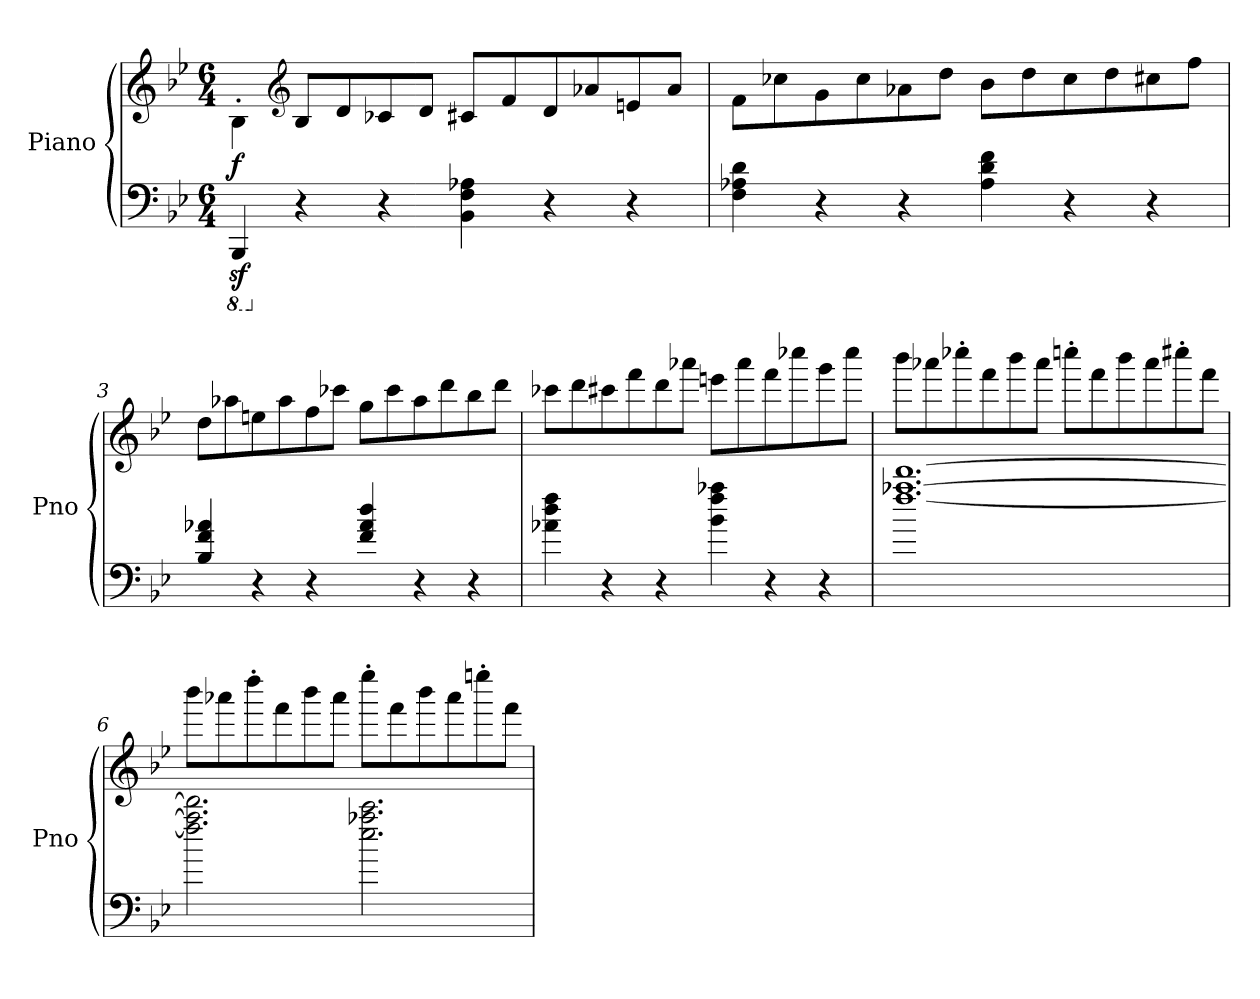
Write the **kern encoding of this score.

**kern	**kern	**dynam
*part1	*part1	*part1
*staff2	*staff1	*staff1/2
*I"Piano	*	*
*I'Pno	*	*
*clefF4	*clefG2	*
*k[b-e-]	*k[b-e-]	*
*M6/4	*M6/4	*
*8ba	*	*
=1	=1	=1
!	!	!LO:DY:b
4BBBB-z</	4B-'\	f
*	*clefG2	*
*X8ba	*	*
4r	8B-/L	.
.	8d/	.
4r	8c-X/	.
.	8d/J	.
4BB-\ 4F\ 4A-X\	8c#X/L	.
.	8f/	.
4r	8d/	.
.	8a-X/	.
4r	8en/	.
.	8a-/J	.
=2	=2	=2
4F\ 4A-X\ 4d\	8f\L	.
.	8cc-X\	.
4r	8g\	.
.	8cc-\	.
4r	8a-X\	.
.	8dd\J	.
4A-\ 4d\ 4f\	8b-\L	.
.	8dd\	.
4r	8cc-\	.
.	8dd\	.
4r	8cc#X\	.
.	8ff\J	.
!!LO:LB:g=z
=3	=3	=3
!	!	!LO:DY:b
4B-/ 4f/ 4a-X/	8dd\L	other-dynamics
.	8aa-X\	.
4r	8een\	.
.	8aa-\	.
4r	8ff\	.
.	8ccc-X\J	.
4f/ 4a-/ 4dd/	8gg\L	.
.	8ccc-\	.
4r	8aa-\	.
.	8ddd\	.
4r	8bb-\	.
.	8ddd\J	.
=4	=4	=4
4a-X\ 4dd\ 4ff\	8ccc-X\L	.
.	8ddd\	.
4r	8ccc#X\	.
.	8fff\	.
4r	8ddd\	.
.	8aaa-X\J	.
4b-\ 4ff\ 4aa-X\	8eeen\L	.
.	8aaa-\	.
4r	8fff\	.
.	8cccc-X\	.
4r	8ggg\	.
.	8cccc-\J	.
!!LO:LB:g=z
=5	=5	=5
[1.ff [1.aa-X [1.ddd	8bbb-\L	.
.	8aaa-X\	.
.	8cccc-X'\	.
.	8fff\	.
.	8bbb-\	.
.	8aaa-\J	.
.	8ccccn'\L	.
.	8fff\	.
.	8bbb-\	.
.	8aaa-\	.
.	8cccc#X'\	.
.	8fff\J	.
=6	=6	=6
2.ff\] 2.aa-\] 2.ddd\]	8bbb-\L	.
.	8aaa-X\	.
.	8dddd'\	.
.	8fff\	.
.	8bbb-\	.
.	8aaa-\J	.
2.ee-\ 2.aa-X\ 2.ccc\	8eeee-'\L	.
.	8fff\	.
.	8bbb-\	.
.	8aaa-\	.
.	8eeeen'\	.
.	8fff\J	.
=	=	=
*-	*-	*-
